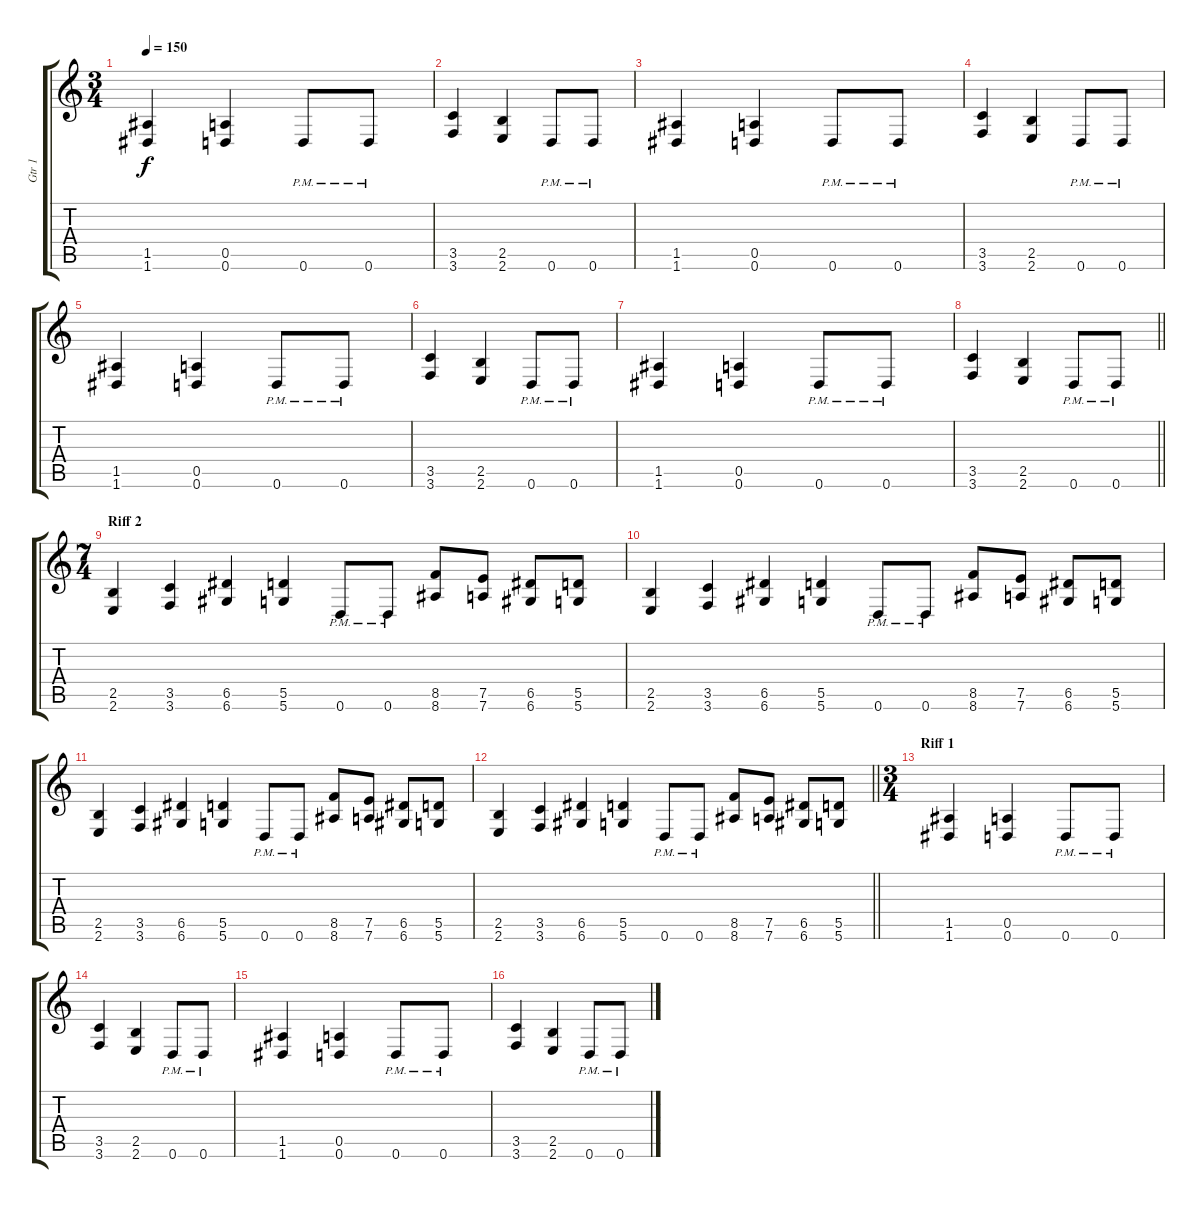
\track ("Gtr 1" "Gtr 1") {instrument distortionguitar}
\staff {score tabs}
\tuning (E4 B3 G3 D3 A2 D2) {hide}
\ts (3 4)
\tempo 150
\clef g2
\ks c
(1.5 1.6).4{dy f} (0.5 0.6).4 0.6{pm}.8 0.6{pm}.8 |
(3.5 3.6).4 (2.5 2.6).4 0.6{pm}.8 0.6{pm}.8 |
(1.5 1.6).4 (0.5 0.6).4 0.6{pm}.8 0.6{pm}.8 |
(3.5 3.6).4 (2.5 2.6).4 0.6{pm}.8 0.6{pm}.8 |
(1.5 1.6).4 (0.5 0.6).4 0.6{pm}.8 0.6{pm}.8 |
(3.5 3.6).4 (2.5 2.6).4 0.6{pm}.8 0.6{pm}.8 |
(1.5 1.6).4 (0.5 0.6).4 0.6{pm}.8 0.6{pm}.8 |
\barLineRight lightlight
(3.5 3.6).4 (2.5 2.6).4 0.6{pm}.8 0.6{pm}.8 |
\ts (7 4)
\section ("" "Riff 2")
(2.5 2.6).4 (3.5 3.6).4 (6.5 6.6).4 (5.5 5.6).4 0.6{pm}.8 0.6{pm}.8 (8.5 8.6).8 (7.5 7.6).8 (6.5 6.6).8 (5.5 5.6).8 |
(2.5 2.6).4 (3.5 3.6).4 (6.5 6.6).4 (5.5 5.6).4 0.6{pm}.8 0.6{pm}.8 (8.5 8.6).8 (7.5 7.6).8 (6.5 6.6).8 (5.5 5.6).8 |
(2.5 2.6).4 (3.5 3.6).4 (6.5 6.6).4 (5.5 5.6).4 0.6{pm}.8 0.6{pm}.8 (8.5 8.6).8 (7.5 7.6).8 (6.5 6.6).8 (5.5 5.6).8 |
\barLineRight lightlight
(2.5 2.6).4 (3.5 3.6).4 (6.5 6.6).4 (5.5 5.6).4 0.6{pm}.8 0.6{pm}.8 (8.5 8.6).8 (7.5 7.6).8 (6.5 6.6).8 (5.5 5.6).8 |
\ts (3 4)
\section ("" "Riff 1")
(1.5 1.6).4 (0.5 0.6).4 0.6{pm}.8 0.6{pm}.8 |
(3.5 3.6).4 (2.5 2.6).4 0.6{pm}.8 0.6{pm}.8 |
(1.5 1.6).4 (0.5 0.6).4 0.6{pm}.8 0.6{pm}.8 |
(3.5 3.6).4 (2.5 2.6).4 0.6{pm}.8 0.6{pm}.8
